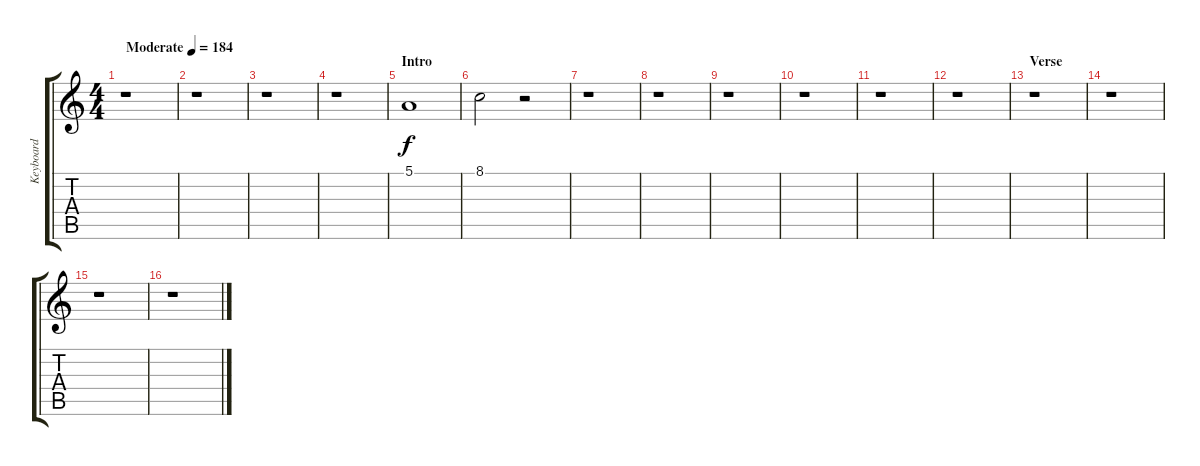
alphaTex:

\track ("Keyboard" "Keyboard") {instrument synthvoice}
\staff {score tabs}
\tuning (E4 B3 G3 D3 A2 E2) {hide}
\ts (4 4)
\tempo (184 "Moderate")
\clef g2
\ks c
r.1{dy f instrument synthvoice} |
r.1 |
r.1 |
r.1 |
\section ("" "Intro")
5.1.1 |
8.1.2 r.2 |
r.1 |
r.1 |
r.1 |
r.1 |
r.1 |
r.1 |
\section ("" "Verse")
r.1 |
r.1 |
r.1 |
r.1
